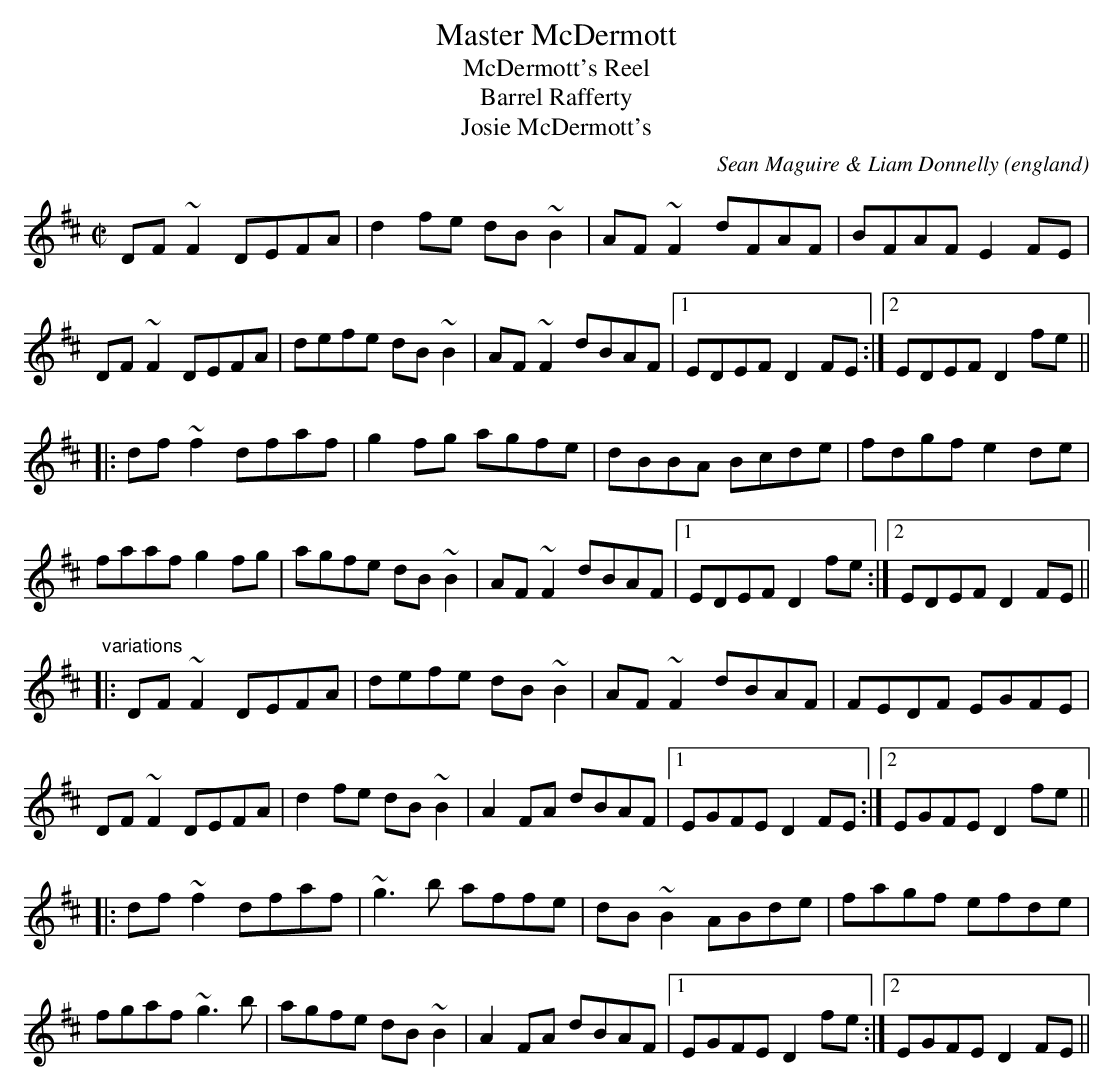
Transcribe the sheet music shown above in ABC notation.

X:1
T:Master McDermott
T:McDermott's Reel
T:Barrel Rafferty
T:Josie McDermott's
O:england
C:Sean Maguire & Liam Donnelly
M:C|
K:D
DF~F2 DEFA|d2fe dB~B2|AF~F2 dFAF|BFAF E2FE|
DF~F2 DEFA|defe dB~B2|AF~F2 dBAF|1 EDEF D2FE:|2 EDEF D2fe||
|:df~f2 dfaf|g2fg agfe|dBBA Bcde|fdgf e2de|
faaf g2fg|agfe dB~B2|AF~F2 dBAF|1 EDEF D2fe:|2 EDEF D2FE||
"variations"
|:DF~F2 DEFA|defe dB~B2|AF~F2 dBAF|FEDF EGFE|
DF~F2 DEFA|d2fe dB~B2|A2FA dBAF|1 EGFE D2FE:|2 EGFE D2fe||
|:df~f2 dfaf|~g3b affe|dB~B2 ABde|fagf efde|
fgaf ~g3b|agfe dB~B2|A2FA dBAF|1 EGFE D2fe:|2 EGFE D2FE||
